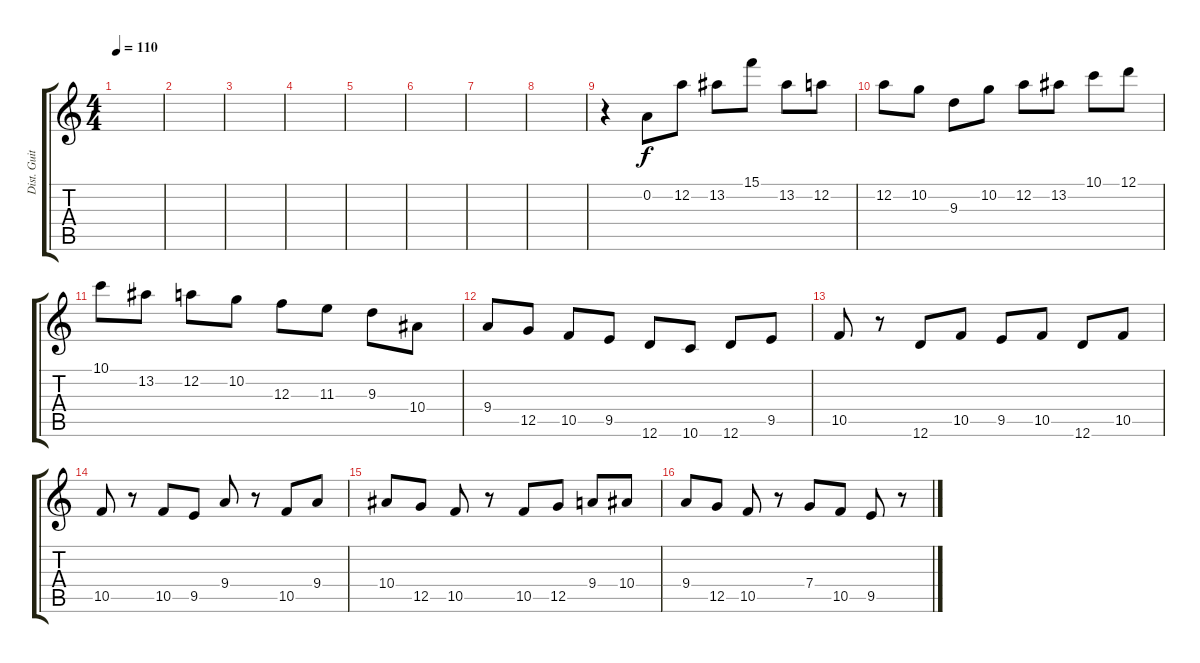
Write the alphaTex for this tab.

\track ("Dist. Guitar" "Dist. Guit") {instrument distortionguitar}
\staff {score tabs}
\tuning (D4 A3 F3 C3 G2 D2) {hide}
\ts (4 4)
\tempo 110
\clef g2
\ks c
|
|
|
|
|
|
|
|
r.4 0.2.8 12.2.8 13.2.8 15.1.8 13.2.8 12.2.8 |
12.2.8 10.2.8 9.3.8 10.2.8 12.2.8 13.2.8 10.1.8 12.1.8 |
10.1.8 13.2.8 12.2.8 10.2.8 12.3.8 11.3.8 9.3.8 10.4.8 |
9.4.8 12.5.8 10.5.8 9.5.8 12.6.8 10.6.8 12.6.8 9.5.8 |
10.5.8 r.8 12.6.8 10.5.8 9.5.8 10.5.8 12.6.8 10.5.8 |
10.5.8 r.8 10.5.8 9.5.8 9.4.8 r.8 10.5.8 9.4.8 |
10.4.8 12.5.8 10.5.8 r.8 10.5.8 12.5.8 9.4.8 10.4.8 |
9.4.8 12.5.8 10.5.8 r.8 7.4.8 10.5.8 9.5.8 r.8
